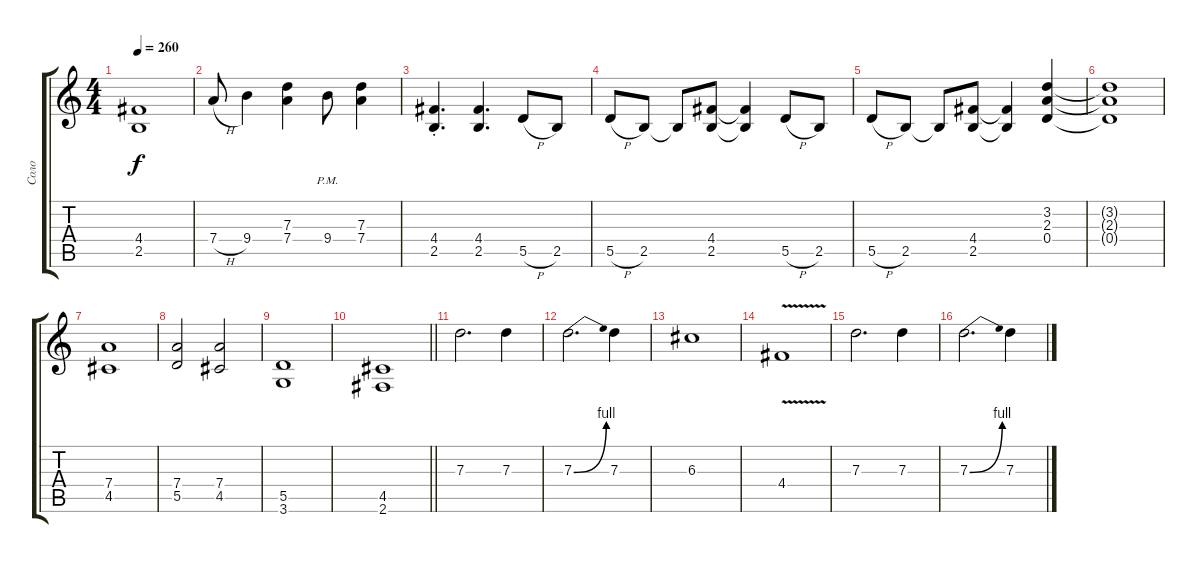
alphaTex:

\track ("Соло" "Соло") {instrument distortionguitar}
\staff {score tabs}
\tuning (E4 B3 G3 D3 A2 E2) {hide}
\ts (4 4)
\tempo 260
\clef g2
\ks c
(4.4 2.5).1{dy f} |
7.4{h}.8 9.4.4 (7.3 7.4).4 9.4{pm}.8 (7.3 7.4).4 |
(4.4{st} 2.5{st}).4{d} (4.4 2.5).4{d} 5.5{h}.8 2.5.8 |
5.5{h}.8 2.5.8 2.5{t}.8 (4.4 2.5).8 (4.4{t} 2.5{t}).4 5.5{h}.8 2.5.8 |
5.5{h}.8 2.5.8 2.5{t}.8 (4.4 2.5).8 (4.4{t} 2.5{t}).4 (3.2 2.3 0.4).4 |
(3.2{t} 2.3{t} 0.4{t}).1 |
(7.4 4.5).1 |
(7.4 5.5).2 (7.4 4.5).2 |
(5.5 3.6).1 |
\barLineRight lightlight
(4.5 2.6).1 |
7.3.2{d} 7.3.4 |
7.3{be (bend 0 0 60 4)}.2{d} 7.3.4 |
6.3.1 |
4.4{v}.1 |
7.3.2{d} 7.3.4 |
7.3{be (bend 0 0 60 4)}.2{d} 7.3.4
